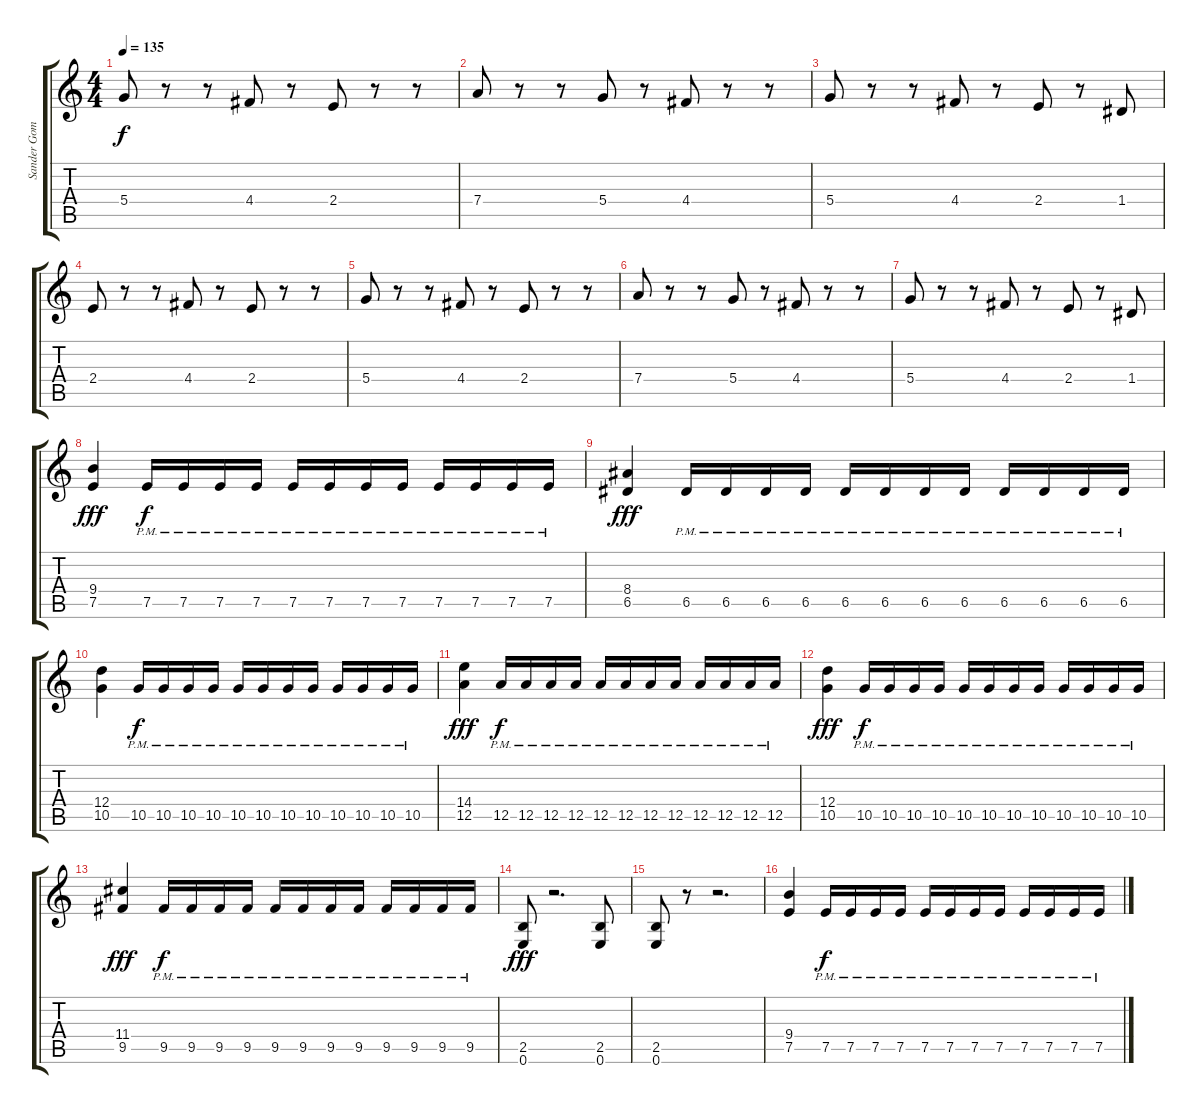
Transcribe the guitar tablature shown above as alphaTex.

\track ("Sander Gommans" "Sander Gom") {instrument distortionguitar}
\staff {score tabs}
\tuning (E4 B3 G3 D3 A2 E2) {hide}
\ts (4 4)
\tempo 135
\clef g2
\ks c
5.4.8{dy f} r.8 r.8 4.4.8 r.8 2.4.8 r.8 r.8 |
7.4.8 r.8 r.8 5.4.8 r.8 4.4.8 r.8 r.8 |
5.4.8 r.8 r.8 4.4.8 r.8 2.4.8 r.8 1.4.8 |
2.4.8 r.8 r.8 4.4.8 r.8 2.4.8 r.8 r.8 |
5.4.8 r.8 r.8 4.4.8 r.8 2.4.8 r.8 r.8 |
7.4.8 r.8 r.8 5.4.8 r.8 4.4.8 r.8 r.8 |
5.4.8 r.8 r.8 4.4.8 r.8 2.4.8 r.8 1.4.8 |
(9.4 7.5).4{dy fff} 7.5{pm}.16{dy f} 7.5{pm}.16 7.5{pm}.16 7.5{pm}.16 7.5{pm}.16 7.5{pm}.16 7.5{pm}.16 7.5{pm}.16 7.5{pm}.16 7.5{pm}.16 7.5{pm}.16 7.5{pm}.16 |
(8.4 6.5).4{dy fff} 6.5{pm}.16 6.5{pm}.16 6.5{pm}.16 6.5{pm}.16 6.5{pm}.16 6.5{pm}.16 6.5{pm}.16 6.5{pm}.16 6.5{pm}.16 6.5{pm}.16 6.5{pm}.16 6.5{pm}.16 |
(12.4 10.5).4 10.5{pm}.16{dy f} 10.5{pm}.16 10.5{pm}.16 10.5{pm}.16 10.5{pm}.16 10.5{pm}.16 10.5{pm}.16 10.5{pm}.16 10.5{pm}.16 10.5{pm}.16 10.5{pm}.16 10.5{pm}.16 |
(14.4 12.5).4{dy fff} 12.5{pm}.16{dy f} 12.5{pm}.16 12.5{pm}.16 12.5{pm}.16 12.5{pm}.16 12.5{pm}.16 12.5{pm}.16 12.5{pm}.16 12.5{pm}.16 12.5{pm}.16 12.5{pm}.16 12.5{pm}.16 |
(12.4 10.5).4{dy fff} 10.5{pm}.16{dy f} 10.5{pm}.16 10.5{pm}.16 10.5{pm}.16 10.5{pm}.16 10.5{pm}.16 10.5{pm}.16 10.5{pm}.16 10.5{pm}.16 10.5{pm}.16 10.5{pm}.16 10.5{pm}.16 |
(11.4 9.5).4{dy fff} 9.5{pm}.16{dy f} 9.5{pm}.16 9.5{pm}.16 9.5{pm}.16 9.5{pm}.16 9.5{pm}.16 9.5{pm}.16 9.5{pm}.16 9.5{pm}.16 9.5{pm}.16 9.5{pm}.16 9.5{pm}.16 |
(2.5 0.6).8{dy fff} r.2{d} (2.5 0.6).8 |
(2.5 0.6).8 r.8 r.2{d} |
(9.4 7.5).4 7.5{pm}.16{dy f} 7.5{pm}.16 7.5{pm}.16 7.5{pm}.16 7.5{pm}.16 7.5{pm}.16 7.5{pm}.16 7.5{pm}.16 7.5{pm}.16 7.5{pm}.16 7.5{pm}.16 7.5{pm}.16
